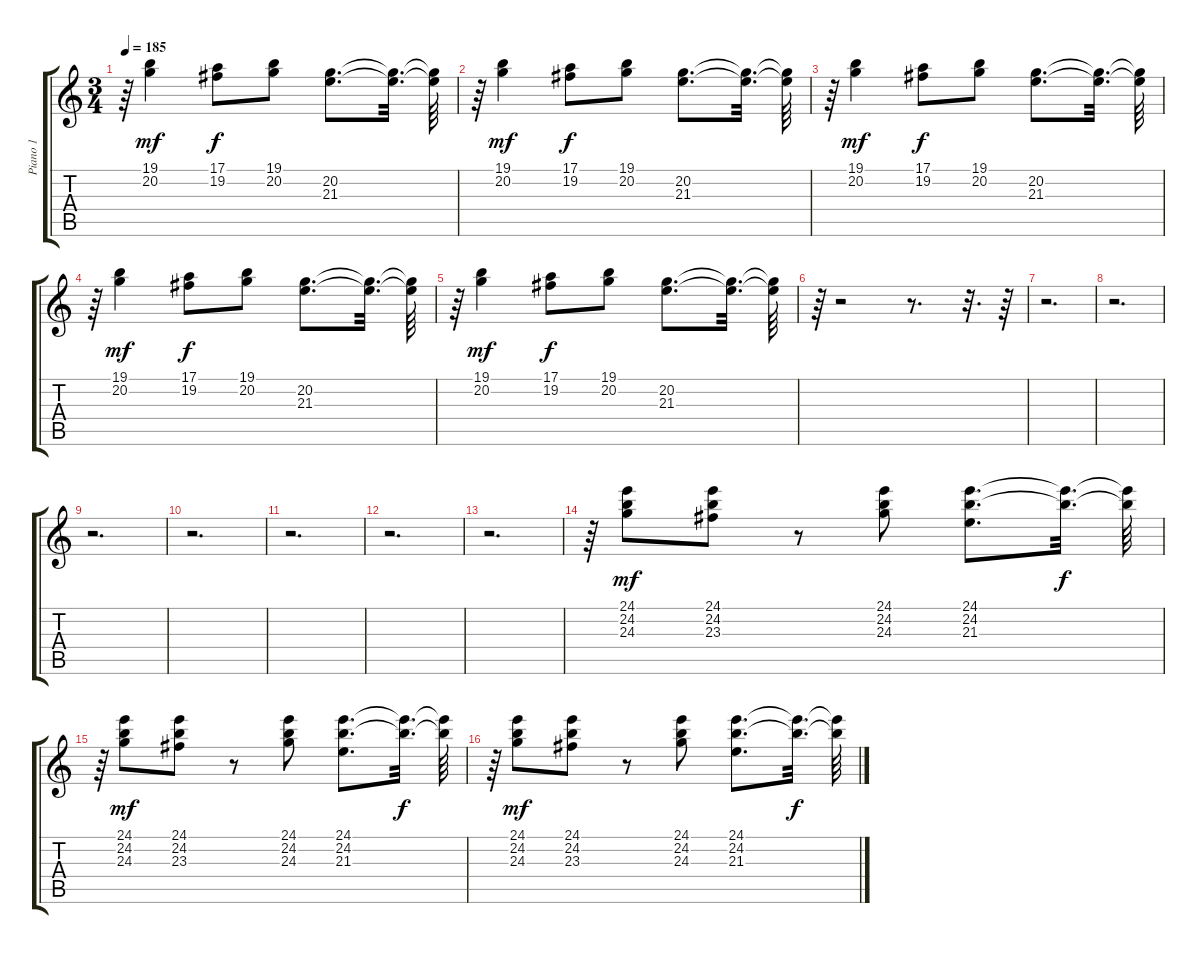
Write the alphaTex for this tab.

\track ("Piano 1" "Piano 1") {instrument brightacousticpiano}
\staff {score tabs}
\tuning (E4 B3 G3 D3 A2 E2) {hide}
\ts (3 4)
\tempo 185
\clef g2
\ks c
r.64{dy f} (19.1 20.2).4{dy mf} (17.1 19.2).8{dy f} (19.1 20.2).8 (20.2 21.3).8{d} (20.2{t} 21.3{t}).32{d} (20.2{t} 21.3{t}).64 |
r.64 (19.1 20.2).4{dy mf} (17.1 19.2).8{dy f} (19.1 20.2).8 (20.2 21.3).8{d} (20.2{t} 21.3{t}).32{d} (20.2{t} 21.3{t}).64 |
r.64 (19.1 20.2).4{dy mf} (17.1 19.2).8{dy f} (19.1 20.2).8 (20.2 21.3).8{d} (20.2{t} 21.3{t}).32{d} (20.2{t} 21.3{t}).64 |
r.64 (19.1 20.2).4{dy mf} (17.1 19.2).8{dy f} (19.1 20.2).8 (20.2 21.3).8{d} (20.2{t} 21.3{t}).32{d} (20.2{t} 21.3{t}).64 |
r.64 (19.1 20.2).4{dy mf} (17.1 19.2).8{dy f} (19.1 20.2).8 (20.2 21.3).8{d} (20.2{t} 21.3{t}).32{d} (20.2{t} 21.3{t}).64 |
r.64 r.2 r.8{d} r.32{d} r.64 |
r.2{d} |
r.2{d} |
r.2{d} |
r.2{d} |
r.2{d} |
r.2{d} |
r.2{d} |
r.64 (24.1 24.2 24.3).8{dy mf} (24.1 24.2 23.3).8 r.8 (24.1 24.2 24.3).8 (24.1 24.2 21.3).8{d} (24.1{t} 24.2{t}).32{d dy f} (24.1{t} 24.2{t}).64 |
r.64 (24.1 24.2 24.3).8{dy mf} (24.1 24.2 23.3).8 r.8 (24.1 24.2 24.3).8 (24.1 24.2 21.3).8{d} (24.1{t} 24.2{t}).32{d dy f} (24.1{t} 24.2{t}).64 |
r.64 (24.1 24.2 24.3).8{dy mf} (24.1 24.2 23.3).8 r.8 (24.1 24.2 24.3).8 (24.1 24.2 21.3).8{d} (24.1{t} 24.2{t}).32{d dy f} (24.1{t} 24.2{t}).64
